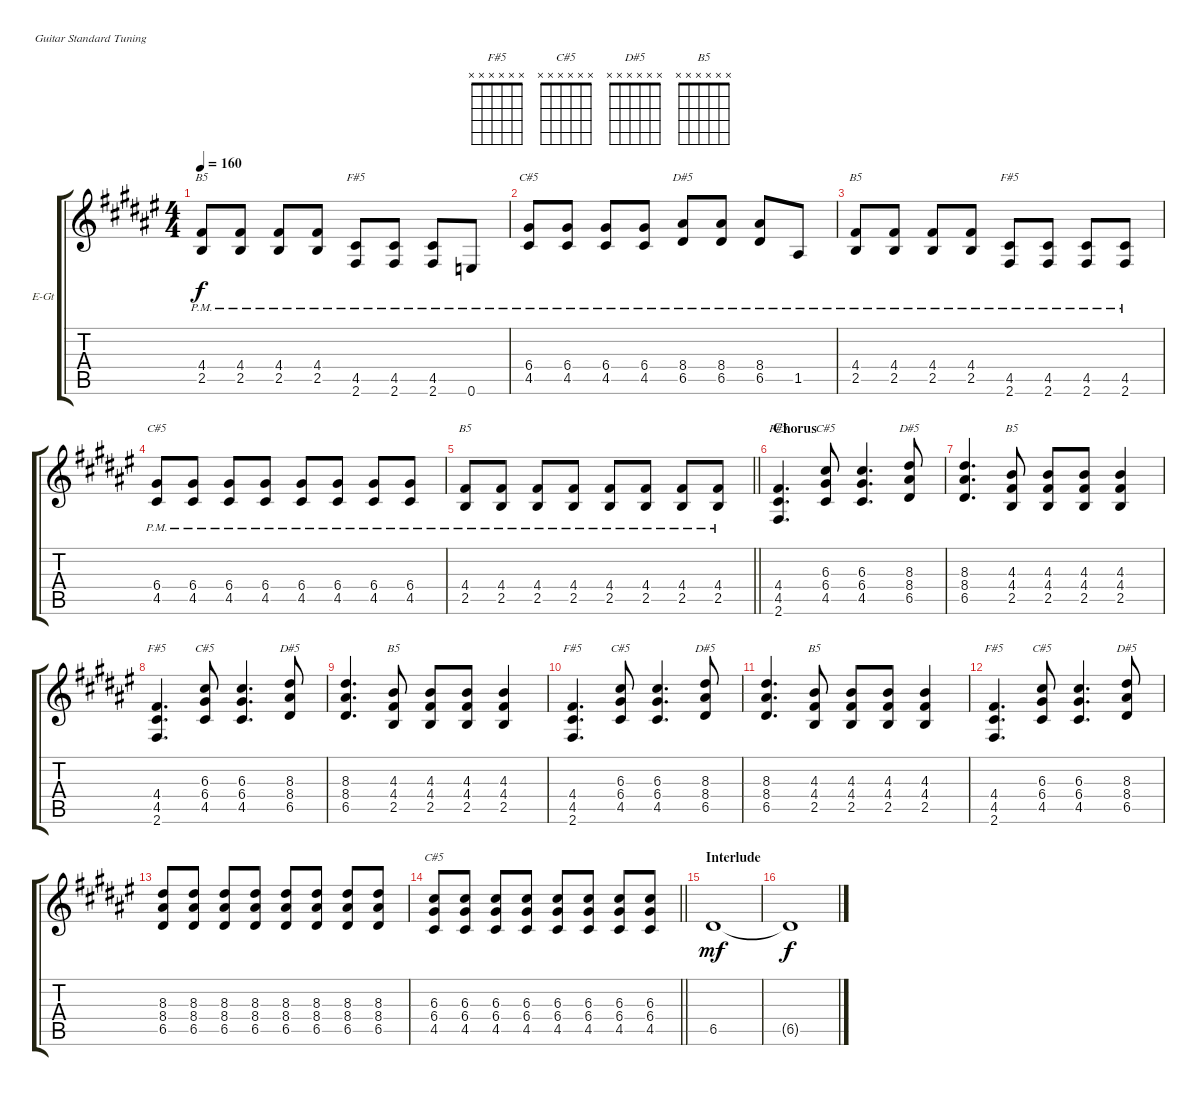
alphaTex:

\bracketExtendMode groupsimilarinstruments
\firstSystemTrackNameOrientation horizontal
\otherSystemsTrackNameOrientation horizontal
\track ("Guitar 2" "E-Gt") {instrument distortionguitar}
\staff {score tabs}
\tuning (E4 B3 G3 D3 A2 E2)
\chord ("F#5" x x x x x x)
\chord ("C#5" x x x x x x)
\chord ("D#5" x x x x x x)
\chord ("B5" x x x x x x)
\ts (4 4)
\tempo 160
\clef g2
\ks d#minor
(4.4{pm} 2.5{pm}).8{ch "B5" dy f} (4.4{pm} 2.5{pm}).8 (4.4{pm} 2.5{pm}).8 (4.4{pm} 2.5{pm}).8 (4.5{pm} 2.6{pm}).8{ch "F#5"} (4.5{pm} 2.6{pm}).8 (4.5{pm} 2.6{pm}).8 0.6{pm}.8 |
(6.4{pm} 4.5{pm}).8{ch "C#5"} (6.4{pm} 4.5{pm}).8 (6.4{pm} 4.5{pm}).8 (6.4{pm} 4.5{pm}).8 (8.4{pm} 6.5{pm}).8{ch "D#5"} (8.4{pm} 6.5{pm}).8 (8.4{pm} 6.5{pm}).8 1.5{pm}.8 |
(4.4{pm} 2.5{pm}).8{ch "B5"} (4.4{pm} 2.5{pm}).8 (4.4{pm} 2.5{pm}).8 (4.4{pm} 2.5{pm}).8 (4.5{pm} 2.6{pm}).8{ch "F#5"} (4.5{pm} 2.6{pm}).8 (4.5{pm} 2.6{pm}).8 (4.5{pm} 2.6{pm}).8 |
(6.4{pm} 4.5{pm}).8{ch "C#5"} (6.4{pm} 4.5{pm}).8 (6.4{pm} 4.5{pm}).8 (6.4{pm} 4.5{pm}).8 (6.4{pm} 4.5{pm}).8 (6.4{pm} 4.5{pm}).8 (6.4{pm} 4.5{pm}).8 (6.4{pm} 4.5{pm}).8 |
\barLineRight lightlight
(4.4{pm} 2.5{pm}).8{ch "B5"} (4.4{pm} 2.5{pm}).8 (4.4{pm} 2.5{pm}).8 (4.4{pm} 2.5{pm}).8 (4.4{pm} 2.5{pm}).8 (4.4{pm} 2.5{pm}).8 (4.4{pm} 2.5{pm}).8 (4.4{pm} 2.5{pm}).8 |
\section ("" "Chorus")
(4.4 4.5 2.6).4{d ch "F#5"} (6.3 6.4 4.5).8{ch "C#5"} (6.3 6.4 4.5).4{d} (8.3 8.4 6.5).8{ch "D#5"} |
(8.3 8.4 6.5).4{d} (4.3 4.4 2.5).8{ch "B5"} (4.3 4.4 2.5).8 (4.3 4.4 2.5).8 (4.3 4.4 2.5).4 |
(4.4 4.5 2.6).4{d ch "F#5"} (6.3 6.4 4.5).8{ch "C#5"} (6.3 6.4 4.5).4{d} (8.3 8.4 6.5).8{ch "D#5"} |
(8.3 8.4 6.5).4{d} (4.3 4.4 2.5).8{ch "B5"} (4.3 4.4 2.5).8 (4.3 4.4 2.5).8 (4.3 4.4 2.5).4 |
(4.4 4.5 2.6).4{d ch "F#5"} (6.3 6.4 4.5).8{ch "C#5"} (6.3 6.4 4.5).4{d} (8.3 8.4 6.5).8{ch "D#5"} |
(8.3 8.4 6.5).4{d} (4.3 4.4 2.5).8{ch "B5"} (4.3 4.4 2.5).8 (4.3 4.4 2.5).8 (4.3 4.4 2.5).4 |
(4.4 4.5 2.6).4{d ch "F#5"} (6.3 6.4 4.5).8{ch "C#5"} (6.3 6.4 4.5).4{d} (8.3 8.4 6.5).8{ch "D#5"} |
(8.3 8.4 6.5).8 (8.3 8.4 6.5).8 (8.3 8.4 6.5).8 (8.3 8.4 6.5).8 (8.3 8.4 6.5).8 (8.3 8.4 6.5).8 (8.3 8.4 6.5).8 (8.3 8.4 6.5).8 |
\barLineRight lightlight
(6.3 6.4 4.5).8{ch "C#5"} (6.3 6.4 4.5).8 (6.3 6.4 4.5).8 (6.3 6.4 4.5).8 (6.3 6.4 4.5).8 (6.3 6.4 4.5).8 (6.3 6.4 4.5).8 (6.3 6.4 4.5).8 |
\section ("" "Interlude")
6.5.1{dy mf} |
6.5{t}.1{dy f}
